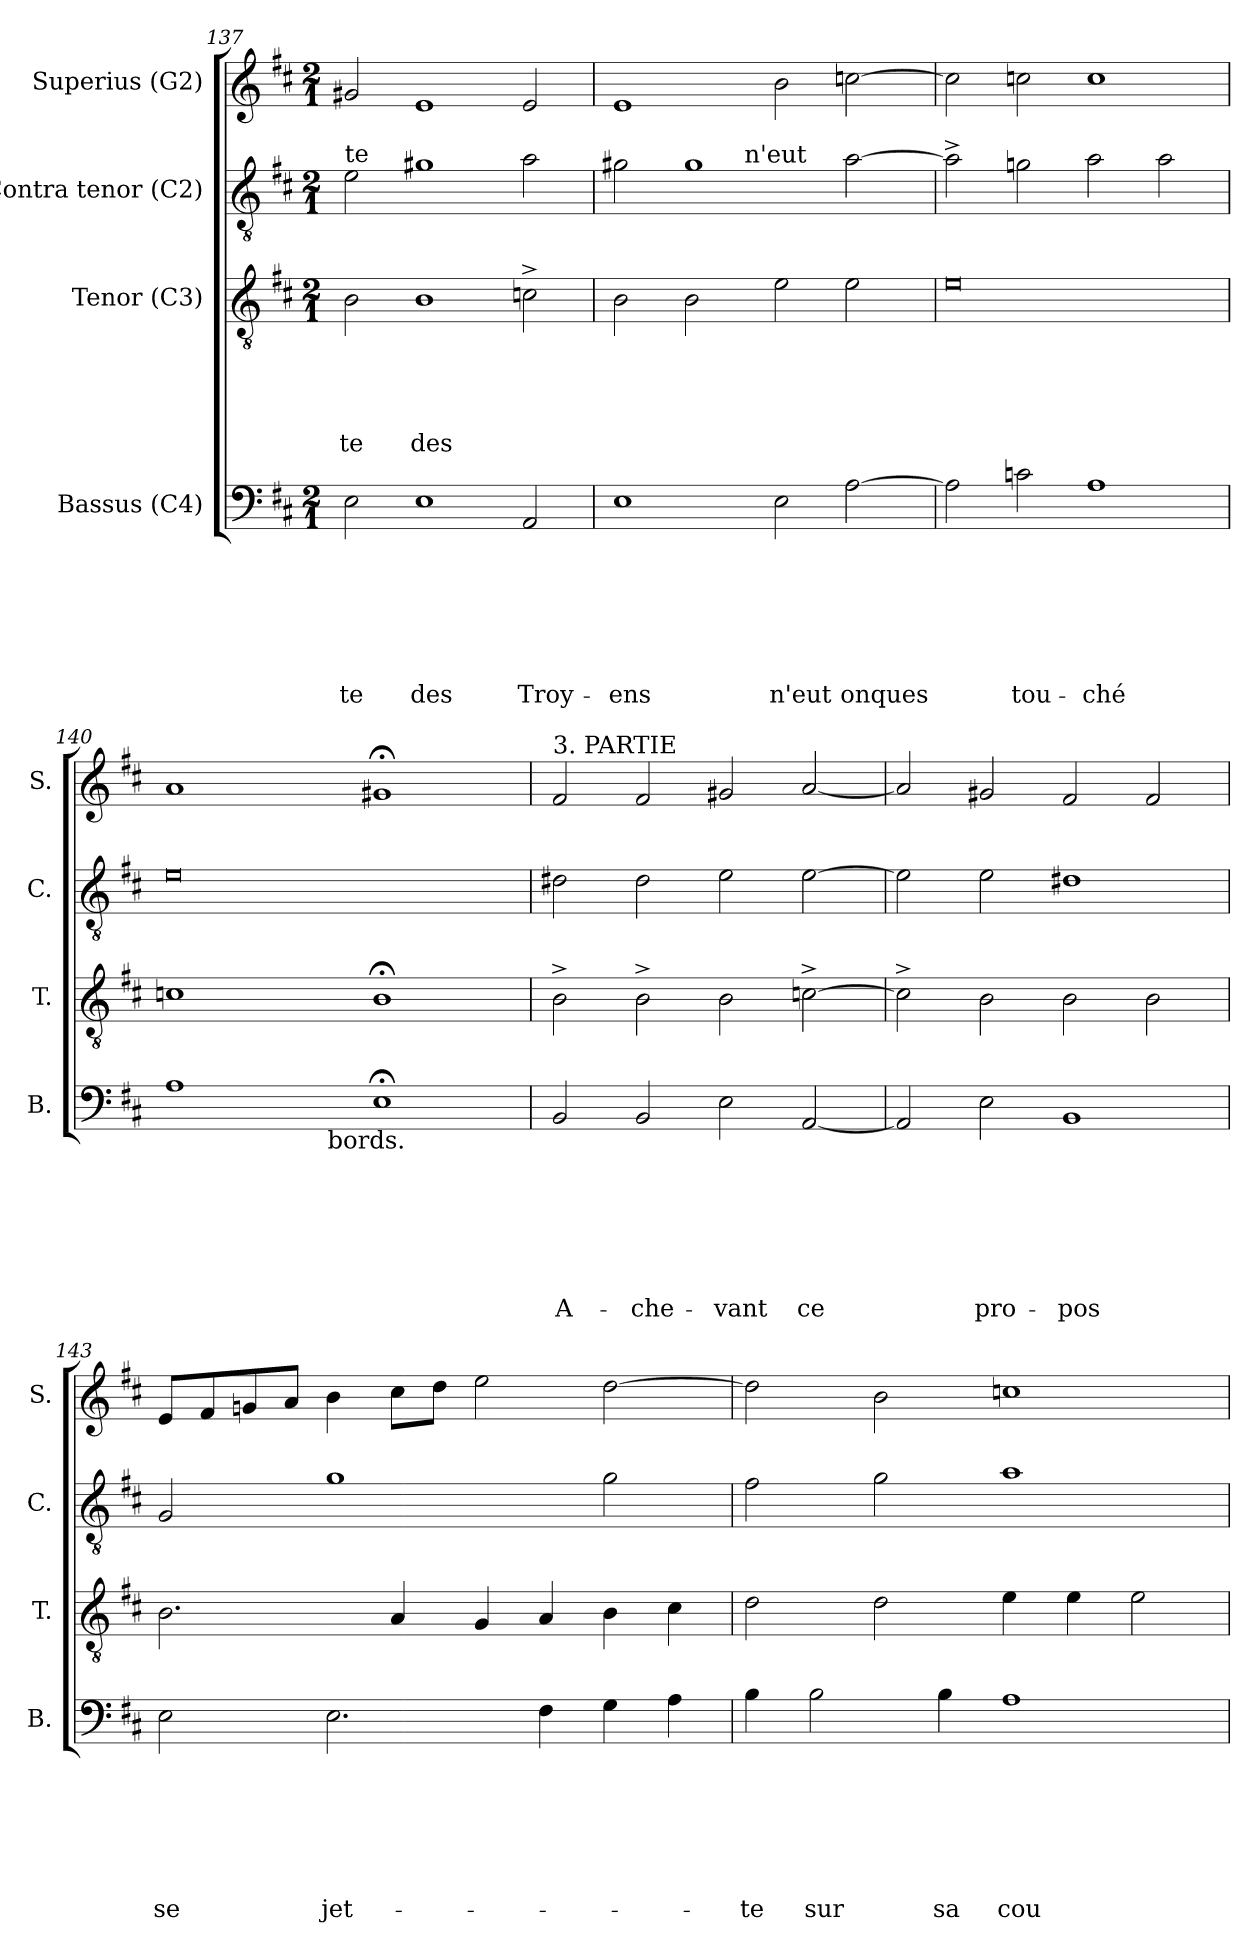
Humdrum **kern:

**kern	**text	**text	**text	**text	**text	**text	**text	**kern	**text	**text	**text	**text	**text	**kern	**kern
*part4	*part4	*part4	*part4	*part4	*part4	*part4	*part4	*part3	*part3	*part3	*part3	*part3	*part3	*part2	*part1
*staff4	*staff4	*staff4	*staff4	*staff4	*staff4	*staff4	*staff4	*staff3	*staff3	*staff3	*staff3	*staff3	*staff3	*staff2	*staff1
*I"Bassus (C4)	*	*	*	*	*	*	*	*I"Tenor (C3)	*	*	*	*	*	*I"Contra tenor (C2)	*I"Superius (G2)
*I'B.	*	*	*	*	*	*	*	*I'T.	*	*	*	*	*	*I'C.	*I'S.
!!LO:PB:g=z
*clefF4	*	*	*	*	*	*	*	*clefGv2	*	*	*	*	*	*clefGv2	*clefG2
*k[f#c#]	*	*	*	*	*	*	*	*k[f#c#]	*	*	*	*	*	*k[f#c#]	*k[f#c#]
*D:	*	*	*	*	*	*	*	*D:	*	*	*	*	*	*D:	*D:
*M2/1	*	*	*	*	*	*	*	*M2/1	*	*	*	*	*	*M2/1	*M2/1
=137	=137	=137	=137	=137	=137	=137	=137	=137	=137	=137	=137	=137	=137	=137	=137
!	!	!	!	!	!	!	!	!	!	!	!	!	!	!LO:TX:a:t=te	!
!	!	!	!	!	!	!	!LO:LY:b	!	!	!	!	!	!LO:LY:b	!	!
2E\	.	.	.	.	.	.	te	2B\	.	.	.	.	te	2e\	2g#X/
!	!	!	!	!	!	!	!LO:LY:b	!	!	!	!	!	!LO:LY:b	!	!
1E	.	.	.	.	.	.	des	1B	.	.	.	.	des	1g#X	1e
!	!	!	!	!	!	!	!LO:LY:b	!	!	!	!	!	!	!	!
2AA/	.	.	.	.	.	.	Troy-	2cn^>\	.	.	.	.	.	2a\	2e/
=138	=138	=138	=138	=138	=138	=138	=138	=138	=138	=138	=138	=138	=138	=138	=138
!	!	!	!	!	!	!	!LO:LY:b	!	!	!	!	!	!	!	!
*	*	*	*	*	*	*	*	*	*	*	*	*	*	*^	*
1E	.	.	.	.	.	.	-ens	2B\	.	.	.	.	.	2g#X\	2..ryy	1e
.	.	.	.	.	.	.	.	2B\	.	.	.	.	.	1g#	.	.
!	!	!	!	!	!	!	!	!	!	!	!	!	!	!	!LO:TX:a:t=n'eut	!
.	.	.	.	.	.	.	.	.	.	.	.	.	.	.	1ryy	.
!	!	!	!	!	!	!	!LO:LY:b	!	!	!	!	!	!	!	!	!
2E\	.	.	.	.	.	.	n'eut	2e\	.	.	.	.	.	.	.	2b\
!	!	!	!	!	!	!	!LO:LY:b	!	!	!	!	!	!	!	!	!
[>2A\	.	.	.	.	.	.	onques	2e\	.	.	.	.	.	[>2a\	.	[>2ccn\
.	.	.	.	.	.	.	.	.	.	.	.	.	.	.	8ryy	.
*	*	*	*	*	*	*	*	*	*	*	*	*	*	*v	*v	*
=139	=139	=139	=139	=139	=139	=139	=139	=139	=139	=139	=139	=139	=139	=139	=139
2A\]	.	.	.	.	.	.	.	0e	.	.	.	.	.	2a^>\]	2cc\]
!	!	!	!	!	!	!	!LO:LY:b	!	!	!	!	!	!	!	!
2cn\	.	.	.	.	.	.	tou-	.	.	.	.	.	.	2gn\	2ccn\
!	!	!	!	!	!	!	!LO:LY:b	!	!	!	!	!	!	!	!
1A	.	.	.	.	.	.	-ché	.	.	.	.	.	.	2a\	1cc
.	.	.	.	.	.	.	.	.	.	.	.	.	.	2a\	.
=140	=140	=140	=140	=140	=140	=140	=140	=140	=140	=140	=140	=140	=140	=140	=140
!LO:TX:b:t=les	!	!	!	!	!	!	!	!	!	!	!	!	!	!	!
*^	*	*	*	*	*	*	*	*	*	*	*	*	*	*	*
1A	2ryy	.	.	.	.	.	.	.	1cn	.	.	.	.	.	0e	1a
.	4ryy	.	.	.	.	.	.	.	.	.	.	.	.	.	.	.
.	16ryy	.	.	.	.	.	.	.	.	.	.	.	.	.	.	.
!	!LO:TX:b:t=bords.	!	!	!	!	!	!	!	!	!	!	!	!	!	!	!
.	1ryy	.	.	.	.	.	.	.	.	.	.	.	.	.	.	.
1E;<	.	.	.	.	.	.	.	.	1B;<	.	.	.	.	.	.	1g#X;
.	8.ryy	.	.	.	.	.	.	.	.	.	.	.	.	.	.	.
!!LO:LB:g=z
=141	=141	=141	=141	=141	=141	=141	=141	=141	=141	=141	=141	=141	=141	=141	=141	=141
!	!	!	!	!	!	!	!	!	!	!	!	!	!	!	!	!LO:TX:a:t=3. PARTIE
!	!	!	!	!	!	!	!	!LO:LY:b	!	!	!	!	!	!	!	!
*v	*v	*	*	*	*	*	*	*	*	*	*	*	*	*	*	*
2BB/	.	.	.	.	.	.	A-	2B^>\	.	.	.	.	.	2d#X\	2f#/
!	!	!	!	!	!	!	!LO:LY:b	!	!	!	!	!	!	!	!
2BB/	.	.	.	.	.	.	-che-	2B^>\	.	.	.	.	.	2d#\	2f#/
!	!	!	!	!	!	!	!LO:LY:b	!	!	!	!	!	!	!	!
2E\	.	.	.	.	.	.	-vant	2B\	.	.	.	.	.	2e\	2g#X/
!	!	!	!	!	!	!	!LO:LY:b	!	!	!	!	!	!	!	!
[<2AA/	.	.	.	.	.	.	ce	[>2cn^>\	.	.	.	.	.	[>2e\	[<2a/
=142	=142	=142	=142	=142	=142	=142	=142	=142	=142	=142	=142	=142	=142	=142	=142
2AA/]	.	.	.	.	.	.	.	2c^>\]	.	.	.	.	.	2e\]	2a/]
!	!	!	!	!	!	!	!LO:LY:b	!	!	!	!	!	!	!	!
2E\	.	.	.	.	.	.	pro-	2B\	.	.	.	.	.	2e\	2g#/
!	!	!	!	!	!	!	!LO:LY:b	!	!	!	!	!	!	!	!
1BB	.	.	.	.	.	.	-pos	2B\	.	.	.	.	.	1d#X	2f#/
.	.	.	.	.	.	.	.	2B\	.	.	.	.	.	.	2f#/
=143	=143	=143	=143	=143	=143	=143	=143	=143	=143	=143	=143	=143	=143	=143	=143
!	!	!	!	!	!	!	!LO:LY:b	!	!	!	!	!	!	!	!
2E\	.	.	.	.	.	.	se	2.B\	.	.	.	.	.	2G/	8e/L
.	.	.	.	.	.	.	.	.	.	.	.	.	.	.	8f#/
.	.	.	.	.	.	.	.	.	.	.	.	.	.	.	8gn/
.	.	.	.	.	.	.	.	.	.	.	.	.	.	.	8a/J
!	!	!	!	!	!	!	!LO:LY:b	!	!	!	!	!	!	!	!
2.E\	.	.	.	.	.	.	jet-	.	.	.	.	.	.	1g	4b\
.	.	.	.	.	.	.	.	4A/	.	.	.	.	.	.	8cc#\L
.	.	.	.	.	.	.	.	.	.	.	.	.	.	.	8dd\J
.	.	.	.	.	.	.	.	4G/	.	.	.	.	.	.	2ee\
4F#\	.	.	.	.	.	.	.	4A/	.	.	.	.	.	.	.
4G\	.	.	.	.	.	.	.	4B\	.	.	.	.	.	2g\	[>2dd\
4A\	.	.	.	.	.	.	.	4c#\	.	.	.	.	.	.	.
=144	=144	=144	=144	=144	=144	=144	=144	=144	=144	=144	=144	=144	=144	=144	=144
!	!	!	!	!	!	!	!LO:LY:b	!	!	!	!	!	!	!	!
4B\	.	.	.	.	.	.	-te	2d\	.	.	.	.	.	2f#\	2dd\]
!	!	!	!	!	!	!	!LO:LY:b	!	!	!	!	!	!	!	!
2B\	.	.	.	.	.	.	sur	.	.	.	.	.	.	.	.
.	.	.	.	.	.	.	.	2d\	.	.	.	.	.	2g\	2b\
!	!	!	!	!	!	!	!LO:LY:b	!	!	!	!	!	!	!	!
4B\	.	.	.	.	.	.	sa	.	.	.	.	.	.	.	.
!	!	!	!	!	!	!	!LO:LY:b	!	!	!	!	!	!	!	!
1A	.	.	.	.	.	.	cou-	4e\	.	.	.	.	.	1a	1ccn
.	.	.	.	.	.	.	.	4e\	.	.	.	.	.	.	.
.	.	.	.	.	.	.	.	2e\	.	.	.	.	.	.	.
=	=	=	=	=	=	=	=	=	=	=	=	=	=	=	=
*-	*-	*-	*-	*-	*-	*-	*-	*-	*-	*-	*-	*-	*-	*-	*-
